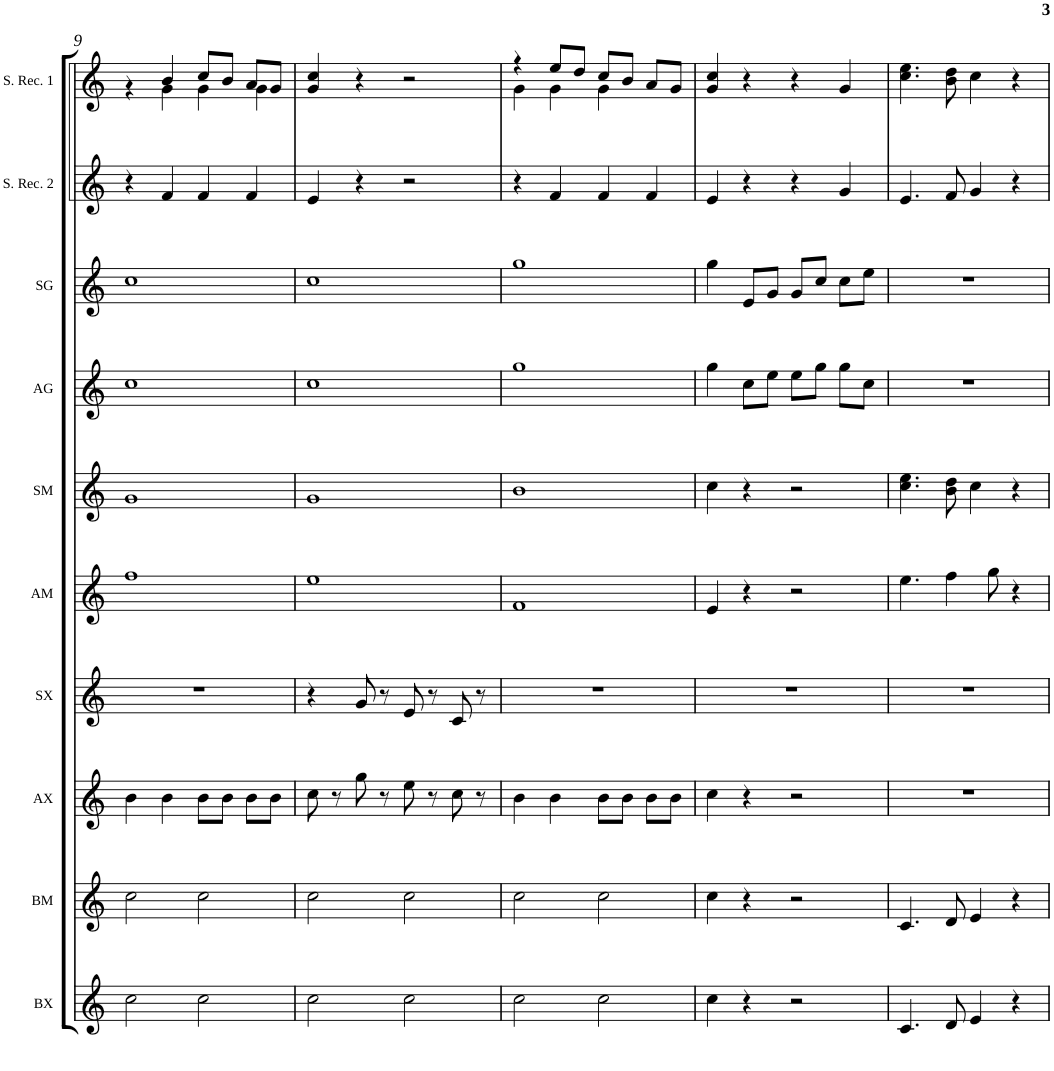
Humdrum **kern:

**kern	**kern	**kern	**kern	**kern	**kern	**kern	**kern	**kern	**kern
*part10	*part9	*part8	*part7	*part6	*part5	*part4	*part3	*part2	*part1
*staff10	*staff9	*staff8	*staff7	*staff6	*staff5	*staff4	*staff3	*staff2	*staff1
*I"Bass Xylophone	*I"Bass Metallophone	*I"Alto Xylophone	*I"Soprano Xylophone	*I"Alto Metallophone	*I"Soprano Metallophone	*I"Alto Glockenspiel	*I"Soprano Glockenspiel	*I"Soprano Recorder 2	*I"Soprano Recorder 1
*I'BX	*I'BM	*I'AX	*I'SX	*I'AM	*I'SM	*I'AG	*I'SG	*I'S. Rec. 2	*I'S. Rec. 1
!!LO:PB:g=z
*clefG2	*clefG2	*clefG2	*clefG2	*clefG2	*clefG2	*clefG2	*clefG2	*clefG2	*clefG2
*Trd7c12	*Trd7c12	*	*Trd-7c-12	*	*Trd-7c-12	*Trd-7c-12	*Trd-14c-24	*Trd-7c-12	*Trd-7c-12
*k[]	*k[]	*k[]	*k[]	*k[]	*k[]	*k[]	*k[]	*k[]	*k[]
*M4/4	*M4/4	*M4/4	*M4/4	*M4/4	*M4/4	*M4/4	*M4/4	*M4/4	*M4/4
=9	=9	=9	=9	=9	=9	=9	=9	=9	=9
*	*	*	*	*	*	*	*	*	*^
2cc\	2cc\	4b\	1r	1ff	1g	1cc	1cc	4r	4ryy	4r
.	.	4b\	.	.	.	.	.	4f/	4b/	4g\
2cc\	2cc\	8b\L	.	.	.	.	.	4f/	8cc/L	4g\
.	.	8b\J	.	.	.	.	.	.	8b/J	.
.	.	8b\L	.	.	.	.	.	4f/	8a/L	4g\
.	.	8b\J	.	.	.	.	.	.	8g/J	.
*	*	*	*	*	*	*	*	*	*v	*v
=10	=10	=10	=10	=10	=10	=10	=10	=10	=10
2cc\	2cc\	8cc\	4r	1ee	1g	1cc	1cc	4e/	4g/ 4cc/
.	.	8r	.	.	.	.	.	.	.
.	.	8gg\	8g/	.	.	.	.	4r	4r
.	.	8r	8r	.	.	.	.	.	.
2cc\	2cc\	8ee\	8e/	.	.	.	.	2r	2r
.	.	8r	8r	.	.	.	.	.	.
.	.	8cc\	8c/	.	.	.	.	.	.
.	.	8r	8r	.	.	.	.	.	.
=11	=11	=11	=11	=11	=11	=11	=11	=11	=11
*	*	*	*	*	*	*	*	*	*^
2cc\	2cc\	4b\	1r	1f	1b	1gg	1gg	4r	4r	4g\
.	.	4b\	.	.	.	.	.	4f/	8ee/L	4g\
.	.	.	.	.	.	.	.	.	8dd/J	.
2cc\	2cc\	8b\L	.	.	.	.	.	4f/	8cc/L	4g\
.	.	8b\J	.	.	.	.	.	.	8b/J	.
.	.	8b\L	.	.	.	.	.	4f/	8a/L	4ryy
.	.	8b\J	.	.	.	.	.	.	8g/J	.
*	*	*	*	*	*	*	*	*	*v	*v
=12	=12	=12	=12	=12	=12	=12	=12	=12	=12
4cc\	4cc\	4cc\	1r	4e/	4cc\	4gg\	4gg\	4e/	4g/ 4cc/
4r	4r	4r	.	4r	4r	8cc\L	8e/L	4r	4r
.	.	.	.	.	.	8ee\J	8g/J	.	.
2r	2r	2r	.	2r	2r	8ee\L	8g/L	4r	4r
.	.	.	.	.	.	8gg\J	8cc/J	.	.
.	.	.	.	.	.	8gg\L	8cc\L	4g/	4g/
.	.	.	.	.	.	8cc\J	8ee\J	.	.
=13	=13	=13	=13	=13	=13	=13	=13	=13	=13
4.c/	4.c/	1r	1r	4.ee\	4.cc\ 4.ee\	1r	1r	4.e/	4.cc\ 4.ee\
8d/	8d/	.	.	4ff\	8b\ 8dd\	.	.	8f/	8b\ 8dd\
4e/	4e/	.	.	.	4cc\	.	.	4g/	4cc\
.	.	.	.	8gg\	.	.	.	.	.
4r	4r	.	.	4r	4r	.	.	4r	4r
=	=	=	=	=	=	=	=	=	=
*-	*-	*-	*-	*-	*-	*-	*-	*-	*-
